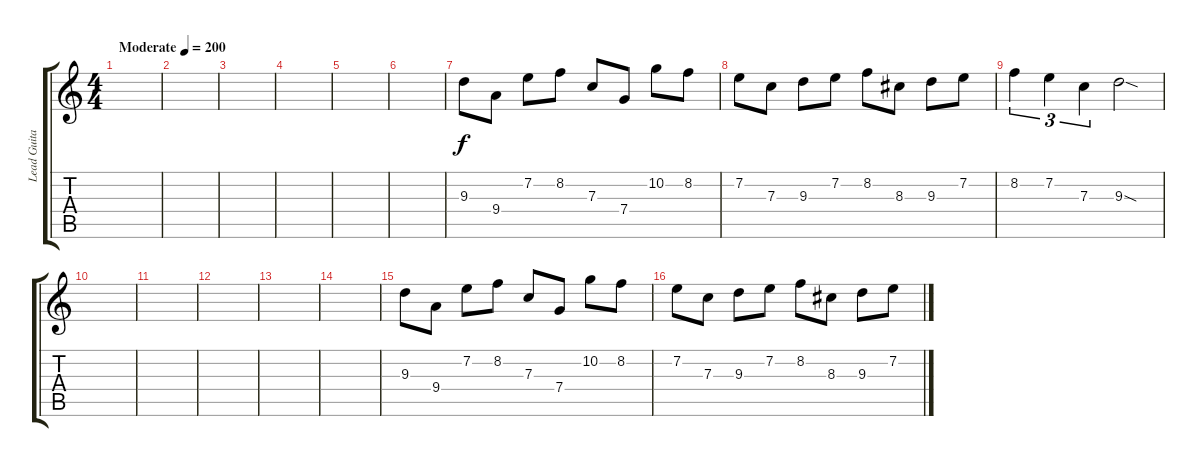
\track ("Lead Guitar" "Lead Guita") {instrument distortionguitar}
\staff {score tabs}
\tuning (D4 A3 F3 C3 G2 D2) {hide}
\ts (4 4)
\tempo (200 "Moderate")
\clef g2
\ks c
|
|
|
|
|
|
9.3.8 9.4.8 7.2.8 8.2.8 7.3.8 7.4.8 10.2.8 8.2.8 |
7.2.8 7.3.8 9.3.8 7.2.8 8.2.8 8.3.8 9.3.8 7.2.8 |
8.2.4{tu (3 2)} 7.2.4{tu (3 2)} 7.3.4{tu (3 2)} 9.3{sod}.2 |
|
|
|
|
|
9.3.8 9.4.8 7.2.8 8.2.8 7.3.8 7.4.8 10.2.8 8.2.8 |
7.2.8 7.3.8 9.3.8 7.2.8 8.2.8 8.3.8 9.3.8 7.2.8
